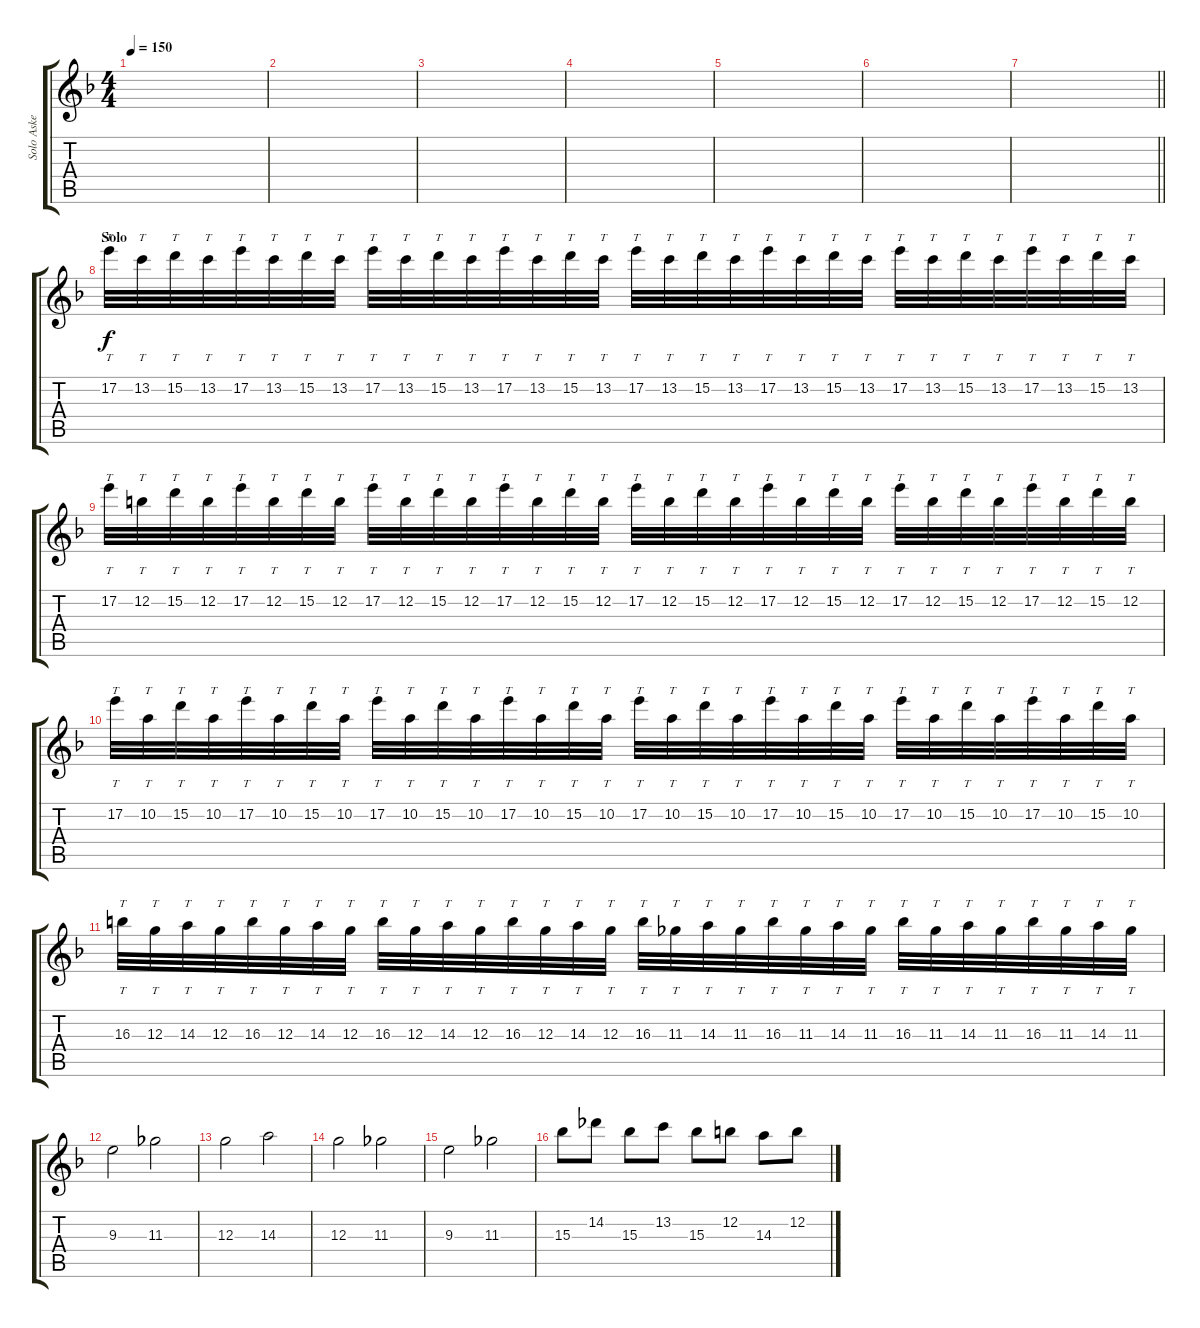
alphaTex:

\track ("Solo Aske" "Solo Aske") {instrument distortionguitar}
\staff {score tabs}
\tuning (E4 B3 G3 D3 A2 D2) {hide}
\ts (4 4)
\tempo 150
\clef g2
\ks dminor
|
|
|
|
|
|
\barLineRight lightlight
|
\section ("" "Solo")
17.2.32{tt} 13.2.32{tt} 15.2.32{tt} 13.2.32{tt} 17.2.32{tt} 13.2.32{tt} 15.2.32{tt} 13.2.32{tt} 17.2.32{tt} 13.2.32{tt} 15.2.32{tt} 13.2.32{tt} 17.2.32{tt} 13.2.32{tt} 15.2.32{tt} 13.2.32{tt} 17.2.32{tt} 13.2.32{tt} 15.2.32{tt} 13.2.32{tt} 17.2.32{tt} 13.2.32{tt} 15.2.32{tt} 13.2.32{tt} 17.2.32{tt} 13.2.32{tt} 15.2.32{tt} 13.2.32{tt} 17.2.32{tt} 13.2.32{tt} 15.2.32{tt} 13.2.32{tt} |
17.2.32{tt} 12.2.32{tt} 15.2.32{tt} 12.2.32{tt} 17.2.32{tt} 12.2.32{tt} 15.2.32{tt} 12.2.32{tt} 17.2.32{tt} 12.2.32{tt} 15.2.32{tt} 12.2.32{tt} 17.2.32{tt} 12.2.32{tt} 15.2.32{tt} 12.2.32{tt} 17.2.32{tt} 12.2.32{tt} 15.2.32{tt} 12.2.32{tt} 17.2.32{tt} 12.2.32{tt} 15.2.32{tt} 12.2.32{tt} 17.2.32{tt} 12.2.32{tt} 15.2.32{tt} 12.2.32{tt} 17.2.32{tt} 12.2.32{tt} 15.2.32{tt} 12.2.32{tt} |
17.2.32{tt} 10.2.32{tt} 15.2.32{tt} 10.2.32{tt} 17.2.32{tt} 10.2.32{tt} 15.2.32{tt} 10.2.32{tt} 17.2.32{tt} 10.2.32{tt} 15.2.32{tt} 10.2.32{tt} 17.2.32{tt} 10.2.32{tt} 15.2.32{tt} 10.2.32{tt} 17.2.32{tt} 10.2.32{tt} 15.2.32{tt} 10.2.32{tt} 17.2.32{tt} 10.2.32{tt} 15.2.32{tt} 10.2.32{tt} 17.2.32{tt} 10.2.32{tt} 15.2.32{tt} 10.2.32{tt} 17.2.32{tt} 10.2.32{tt} 15.2.32{tt} 10.2.32{tt} |
16.3.32{tt} 12.3.32{tt} 14.3.32{tt} 12.3.32{tt} 16.3.32{tt} 12.3.32{tt} 14.3.32{tt} 12.3.32{tt} 16.3.32{tt} 12.3.32{tt} 14.3.32{tt} 12.3.32{tt} 16.3.32{tt} 12.3.32{tt} 14.3.32{tt} 12.3.32{tt} 16.3.32{tt} 11.3.32{tt} 14.3.32{tt} 11.3.32{tt} 16.3.32{tt} 11.3.32{tt} 14.3.32{tt} 11.3.32{tt} 16.3.32{tt} 11.3.32{tt} 14.3.32{tt} 11.3.32{tt} 16.3.32{tt} 11.3.32{tt} 14.3.32{tt} 11.3.32{tt} |
9.3.2 11.3.2 |
12.3.2 14.3.2 |
12.3.2 11.3.2 |
9.3.2 11.3.2 |
15.3.8 14.2.8 15.3.8 13.2.8 15.3.8 12.2.8 14.3.8 12.2.8
